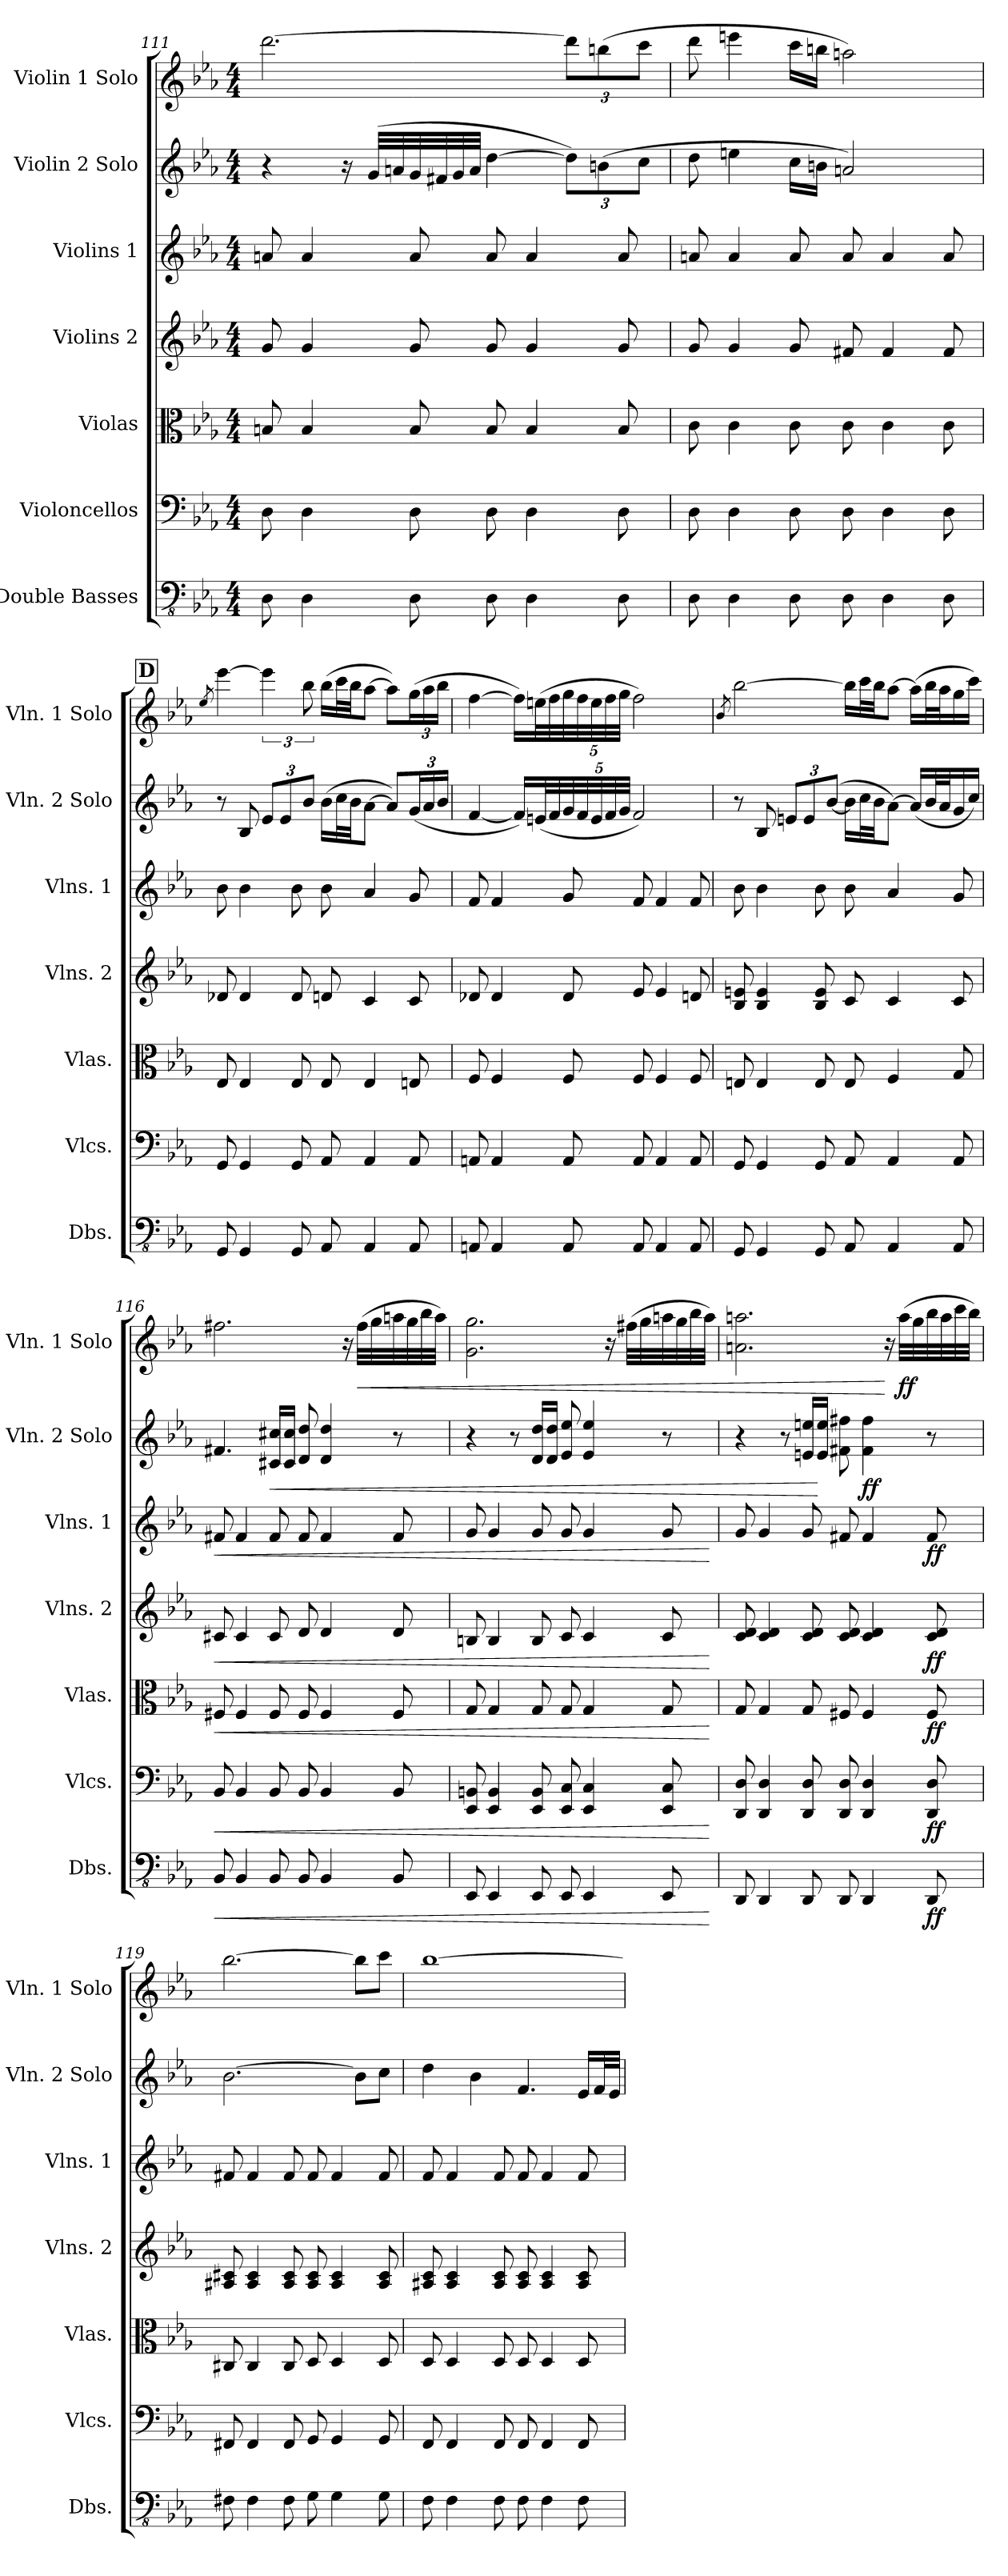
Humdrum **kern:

**kern	**dynam	**kern	**dynam	**kern	**dynam	**kern	**dynam	**kern	**dynam	**kern	**dynam	**kern	**dynam
*part7	*part7	*part6	*part6	*part5	*part5	*part4	*part4	*part3	*part3	*part2	*part2	*part1	*part1
*staff7	*staff7	*staff6	*staff6	*staff5	*staff5	*staff4	*staff4	*staff3	*staff3	*staff2	*staff2	*staff1	*staff1
*I"Double Basses	*	*I"Violoncellos	*	*I"Violas	*	*I"Violins 2	*	*I"Violins 1	*	*I"Violin 2 Solo	*	*I"Violin 1 Solo	*
*I'Dbs.	*	*I'Vlcs.	*	*I'Vlas.	*	*I'Vlns. 2	*	*I'Vlns. 1	*	*I'Vln. 2 Solo	*	*I'Vln. 1 Solo	*
!!LO:PB:g=z
*clefFv4	*	*clefF4	*	*clefC3	*	*clefG2	*	*clefG2	*	*clefG2	*	*clefG2	*
*k[b-e-a-]	*	*k[b-e-a-]	*	*k[b-e-a-]	*	*k[b-e-a-]	*	*k[b-e-a-]	*	*k[b-e-a-]	*	*k[b-e-a-]	*
*M4/4	*	*M4/4	*	*M4/4	*	*M4/4	*	*M4/4	*	*M4/4	*	*M4/4	*
=111	=111	=111	=111	=111	=111	=111	=111	=111	=111	=111	=111	=111	=111
8DD\	.	8D\	.	8Bn/	.	8g/	.	8an/	.	4r	.	[2.ddd\	.
4DD\	.	4D\	.	4B/	.	4g/	.	4a/	.	.	.	.	.
.	.	.	.	.	.	.	.	.	.	16r	.	.	.
.	.	.	.	.	.	.	.	.	.	(32g/LLL	.	.	.
.	.	.	.	.	.	.	.	.	.	32an/	.	.	.
8DD\	.	8D\	.	8B/	.	8g/	.	8a/	.	32g/	.	.	.
.	.	.	.	.	.	.	.	.	.	32f#X/	.	.	.
.	.	.	.	.	.	.	.	.	.	32g/	.	.	.
.	.	.	.	.	.	.	.	.	.	32a/JJJ	.	.	.
8DD\	.	8D\	.	8B/	.	8g/	.	8a/	.	[4dd\	.	.	.
4DD\	.	4D\	.	4B/	.	4g/	.	4a/	.	.	.	.	.
*	*	*	*	*	*	*	*	*	*	*Xbrackettup	*	*Xbrackettup	*
.	.	.	.	.	.	.	.	.	.	12dd\L])	.	12ddd\L]	.
.	.	.	.	.	.	.	.	.	.	(12bn\	.	(12bbn\	.
8DD\	.	8D\	.	8B/	.	8g/	.	8a/	.	.	.	.	.
.	.	.	.	.	.	.	.	.	.	12cc\J	.	12ccc\J	.
=112	=112	=112	=112	=112	=112	=112	=112	=112	=112	=112	=112	=112	=112
8DD\	.	8D\	.	8c\	.	8g/	.	8an/	.	8dd\	.	8ddd\	.
4DD\	.	4D\	.	4c\	.	4g/	.	4a/	.	4een\	.	4eeen\	.
8DD\	.	8D\	.	8c\	.	8g/	.	8a/	.	16cc\LL	.	16ccc\LL	.
.	.	.	.	.	.	.	.	.	.	16bn\JJ	.	16bbn\JJ	.
8DD\	.	8D\	.	8c\	.	8f#X/	.	8a/	.	2an/)	.	2aan\)	.
4DD\	.	4D\	.	4c\	.	4f#/	.	4a/	.	.	.	.	.
8DD\	.	8D\	.	8c\	.	8f#/	.	8a/	.	.	.	.	.
!!LO:REH:place=s1:a:B:fs=14.7791:t=D
=113	=113	=113	=113	=113	=113	=113	=113	=113	=113	=113	=113	=113	=113
.	.	.	.	.	.	.	.	.	.	.	.	8qee-/	.
8GGG/	.	8GG/	.	8E-/	.	8d-X/	.	8b-\	.	8r	.	[4eee-\	.
4GGG/	.	4GG/	.	4E-/	.	4d-/	.	4b-\	.	8B-/	.	.	.
*	*	*	*	*	*	*	*	*	*	*	*	*brackettup	*
.	.	.	.	.	.	.	.	.	.	12e-/L	.	6eee-\]	.
.	.	.	.	.	.	.	.	.	.	12e-/	.	.	.
8GGG/	.	8GG/	.	8E-/	.	8d-/	.	8b-\	.	.	.	.	.
.	.	.	.	.	.	.	.	.	.	12b-/J	.	12bb-\	.
8AAA-/	.	8AA-/	.	8E-/	.	8dn/	.	8b-\	.	(16b-\LL	.	(16bb-\LL	.
.	.	.	.	.	.	.	.	.	.	32cc\L	.	32ccc\L	.
.	.	.	.	.	.	.	.	.	.	32b-\JJ	.	32bb-\JJ	.
4AAA-/	.	4AA-/	.	4E-/	.	4c/	.	4a-/	.	[8a-\J	.	[8aa-\J	.
.	.	.	.	.	.	.	.	.	.	8a-/L])	.	8aa-\L])	.
*	*	*	*	*	*	*	*	*	*	*	*	*Xbrackettup	*
8AAA-/	.	8AA-/	.	8En/	.	8c/	.	8g/	.	(24g/L	.	(24gg\L	.
.	.	.	.	.	.	.	.	.	.	24a-/	.	24aa-\	.
.	.	.	.	.	.	.	.	.	.	24b-/JJ	.	24bb-\JJ	.
=114	=114	=114	=114	=114	=114	=114	=114	=114	=114	=114	=114	=114	=114
8AAAn/	.	8AAn/	.	8F/	.	8d-X/	.	8f/	.	[4f/	.	[4ff\	.
4AAA/	.	4AA/	.	4F/	.	4d-/	.	4f/	.	.	.	.	.
.	.	.	.	.	.	.	.	.	.	16f/LL])	.	16ff\LL])	.
.	.	.	.	.	.	.	.	.	.	(32en/L	.	(32een\L	.
.	.	.	.	.	.	.	.	.	.	32f/	.	32ff\	.
8AAA/	.	8AA/	.	8F/	.	8d-/	.	8g/	.	40g/	.	40gg\	.
.	.	.	.	.	.	.	.	.	.	40f/	.	40ff\	.
.	.	.	.	.	.	.	.	.	.	40e/	.	40ee\	.
.	.	.	.	.	.	.	.	.	.	40f/	.	40ff\	.
.	.	.	.	.	.	.	.	.	.	40g/JJJ	.	40gg\JJJ	.
8AAA/	.	8AA/	.	8F/	.	8e-/	.	8f/	.	2f/)	.	2ff\)	.
4AAA/	.	4AA/	.	4F/	.	4e-/	.	4f/	.	.	.	.	.
8AAA/	.	8AA/	.	8F/	.	8dn/	.	8f/	.	.	.	.	.
!!LO:LB:g=z
=115	=115	=115	=115	=115	=115	=115	=115	=115	=115	=115	=115	=115	=115
.	.	.	.	.	.	.	.	.	.	.	.	8qb-/	.
8GGG/	.	8GG/	.	8En/	.	8B-/ 8en/	.	8b-\	.	8r	.	[2bb-\	.
4GGG/	.	4GG/	.	4E/	.	4B-/ 4e/	.	4b-\	.	8B-/	.	.	.
.	.	.	.	.	.	.	.	.	.	12en/L	.	.	.
.	.	.	.	.	.	.	.	.	.	12e/	.	.	.
8GGG/	.	8GG/	.	8E/	.	8B-/ 8e/	.	8b-\	.	.	.	.	.
.	.	.	.	.	.	.	.	.	.	([12b-/J	.	.	.
8AAA-/	.	8AA-/	.	8E/	.	8c/	.	8b-\	.	16b-\LL]	.	16bb-\LL]	.
.	.	.	.	.	.	.	.	.	.	32cc\L	.	32ccc\L	.
.	.	.	.	.	.	.	.	.	.	32b-\JJ	.	32bb-\JJ	.
4AAA-/	.	4AA-/	.	4F/	.	4c/	.	4a-/	.	[8a-\J)	.	[8aa-\J	.
.	.	.	.	.	.	.	.	.	.	(16a-/LL]	.	(16aa-\LL]	.
.	.	.	.	.	.	.	.	.	.	32b-/L	.	32bb-\L	.
.	.	.	.	.	.	.	.	.	.	32a-/J	.	32aa-\J	.
8AAA-/	.	8AA-/	.	8G/	.	8c/	.	8g/	.	16g/	.	16gg\	.
.	.	.	.	.	.	.	.	.	.	16cc/JJ)	.	16ccc\JJ)	.
=116	=116	=116	=116	=116	=116	=116	=116	=116	=116	=116	=116	=116	=116
!	!LO:HP:b	!	!LO:HP:b	!	!LO:HP:b	!	!LO:HP:b	!	!LO:HP:b	!	!	!	!
8BBB-/	<	8BB-/	<	8F#X/	<	8c#X/	<	8f#X/	<	4.f#X/	.	2.ff#X\	.
4BBB-/	.	4BB-/	.	4F#/	.	4c#/	.	4f#/	.	.	.	.	.
!	!	!	!	!	!	!	!	!	!	!	!LO:HP:b	!	!
8BBB-/	.	8BB-/	.	8F#/	.	8c#/	.	8f#/	.	16c#X/ 16cc#X/LL	<	.	.
.	.	.	.	.	.	.	.	.	.	16c#/ 16cc#/JJ	.	.	.
8BBB-/	.	8BB-/	.	8F#/	.	8d/	.	8f#/	.	8d/ 8dd/	.	.	.
4BBB-/	.	4BB-/	.	4F#/	.	4d/	.	4f#/	.	4d/ 4dd/	.	.	.
.	.	.	.	.	.	.	.	.	.	.	.	16r	.
!	!	!	!	!	!	!	!	!	!	!	!	!	!LO:HP:b
.	.	.	.	.	.	.	.	.	.	.	.	(32ff#\LLL	<
.	.	.	.	.	.	.	.	.	.	.	.	32gg\	.
8BBB-/	.	8BB-/	.	8F#/	.	8d/	.	8f#/	.	8r	.	32aan\	.
.	.	.	.	.	.	.	.	.	.	.	.	32gg\	.
.	.	.	.	.	.	.	.	.	.	.	.	32bb-\	.
.	.	.	.	.	.	.	.	.	.	.	.	32aa\JJJ)	.
=117	=117	=117	=117	=117	=117	=117	=117	=117	=117	=117	=117	=117	=117
8EEE-/	.	8EE-/ 8BBn/	.	8G/	.	8Bn/	.	8g/	.	4r	.	2.g\ 2.gg\	.
4EEE-/	.	4EE-/ 4BB/	.	4G/	.	4B/	.	4g/	.	.	.	.	.
.	.	.	.	.	.	.	.	.	.	8r	.	.	.
8EEE-/	.	8EE-/ 8BB/	.	8G/	.	8B/	.	8g/	.	16d/ 16dd/LL	.	.	.
.	.	.	.	.	.	.	.	.	.	16d/ 16dd/JJ	.	.	.
8EEE-/	.	8EE-/ 8C/	.	8G/	.	8c/	.	8g/	.	8e-/ 8ee-/	.	.	.
4EEE-/	.	4EE-/ 4C/	.	4G/	.	4c/	.	4g/	.	4e-/ 4ee-/	.	.	.
.	.	.	.	.	.	.	.	.	.	.	.	16r	.
.	.	.	.	.	.	.	.	.	.	.	.	(32ff#X\LLL	.
.	.	.	.	.	.	.	.	.	.	.	.	32gg\	.
8EEE-/	.	8EE-/ 8C/	.	8G/	.	8c/	.	8g/	.	8r	.	32aan\	.
.	.	.	.	.	.	.	.	.	.	.	.	32gg\	.
.	.	.	.	.	.	.	.	.	.	.	.	32bb-\	.
.	.	.	.	.	.	.	.	.	.	.	.	32aa\JJJ)	.
.	[	.	[	.	[	.	[	.	[	.	.	.	.
!!LO:PB:g=z
=118	=118	=118	=118	=118	=118	=118	=118	=118	=118	=118	=118	=118	=118
8DDD/	.	8DD/ 8D/	.	8G/	.	8c/ 8d/	.	8g/	.	4r	.	2.an\ 2.aan\	.
4DDD/	.	4DD/ 4D/	.	4G/	.	4c/ 4d/	.	4g/	.	.	.	.	.
.	.	.	.	.	.	.	.	.	.	8r	.	.	.
8DDD/	.	8DD/ 8D/	.	8G/	.	8c/ 8d/	.	8g/	.	16en/ 16een/LL	.	.	.
.	.	.	.	.	.	.	.	.	.	16e/ 16ee/JJ	[	.	.
8DDD/	.	8DD/ 8D/	.	8F#X/	.	8c/ 8d/	.	8f#X/	.	8f#X\ 8ff#X\	.	.	.
!	!	!	!	!	!	!	!	!	!	!	!LO:DY:b	!	!
4DDD/	.	4DD/ 4D/	.	4F#/	.	4c/ 4d/	.	4f#/	.	4f#\ 4ff#\	ff	.	.
.	.	.	.	.	.	.	.	.	.	.	.	16r	[
!	!	!	!	!	!	!	!	!	!	!	!	!	!LO:DY:b
.	.	.	.	.	.	.	.	.	.	.	.	(32aa\LLL	ff
.	.	.	.	.	.	.	.	.	.	.	.	32gg\	.
!	!LO:DY:b	!	!LO:DY:b	!	!LO:DY:b	!	!LO:DY:b	!	!LO:DY:b	!	!	!	!
8DDD/	ff	8DD/ 8D/	ff	8F#/	ff	8c/ 8d/	ff	8f#/	ff	8r	.	32bb-\	.
.	.	.	.	.	.	.	.	.	.	.	.	32aa\	.
.	.	.	.	.	.	.	.	.	.	.	.	32ccc\	.
.	.	.	.	.	.	.	.	.	.	.	.	32bb-\JJJ)	.
=119	=119	=119	=119	=119	=119	=119	=119	=119	=119	=119	=119	=119	=119
!	!LO:DY:b	!	!	!	!	!	!	!	!	!	!	!	!
!	!LO:DY:n=1:b	!	!LO:DY:b	!	!	!	!	!	!	!	!	!	!
!	!	!	!LO:DY:n=1:b	!	!LO:DY:b	!	!	!	!	!	!	!	!
!	!	!	!	!	!LO:DY:n=1:b	!	!LO:DY:b	!	!	!	!	!	!
!	!	!	!	!	!	!	!LO:DY:n=1:b	!	!LO:DY:b	!	!	!	!
!	!	!	!	!	!	!	!	!	!LO:DY:n=1:a	!	!LO:DY:b	!	!
!	!	!	!	!	!	!	!	!	!	!	!LO:DY:n=1:b	!	!LO:DY:b
!	!	!	!	!	!	!	!	!	!	!	!	!	!LO:DY:n=1:a
8FF#X\	other-dynamics pp	8FF#X/	other-dynamics pp	8C#X/	other-dynamics pp	8A#X/ 8c#X/	other-dynamics pp	8f#X/	other-dynamics pp	[2.b-\	other-dynamics pp	[2.bb-\	other-dynamics pp
4FF#\	.	4FF#/	.	4C#/	.	4A#/ 4c#/	.	4f#/	.	.	.	.	.
8FF#\	.	8FF#/	.	8C#/	.	8A#/ 8c#/	.	8f#/	.	.	.	.	.
8GG\	.	8GG/	.	8D/	.	8A#/ 8c#/	.	8f#/	.	.	.	.	.
4GG\	.	4GG/	.	4D/	.	4A#/ 4c#/	.	4f#/	.	.	.	.	.
.	.	.	.	.	.	.	.	.	.	8b-\L]	.	8bb-\L]	.
8GG\	.	8GG/	.	8D/	.	8A#/ 8c#/	.	8f#/	.	8cc\J	.	8ccc\J	.
=120	=120	=120	=120	=120	=120	=120	=120	=120	=120	=120	=120	=120	=120
8FF\	.	8FF/	.	8D/	.	8A#X/ 8c/	.	8f/	.	4dd\	.	[1bb-	.
4FF\	.	4FF/	.	4D/	.	4A#/ 4c/	.	4f/	.	.	.	.	.
.	.	.	.	.	.	.	.	.	.	4b-\	.	.	.
8FF\	.	8FF/	.	8D/	.	8A#/ 8c/	.	8f/	.	.	.	.	.
8FF\	.	8FF/	.	8D/	.	8A#/ 8c/	.	8f/	.	4.f/	.	.	.
4FF\	.	4FF/	.	4D/	.	4A#/ 4c/	.	4f/	.	.	.	.	.
8FF\	.	8FF/	.	8D/	.	8A#/ 8c/	.	8f/	.	16e-/LL	.	.	.
.	.	.	.	.	.	.	.	.	.	32f/L	.	.	.
.	.	.	.	.	.	.	.	.	.	32e-/JJJ	.	.	.
=	=	=	=	=	=	=	=	=	=	=	=	=	=
*-	*-	*-	*-	*-	*-	*-	*-	*-	*-	*-	*-	*-	*-
